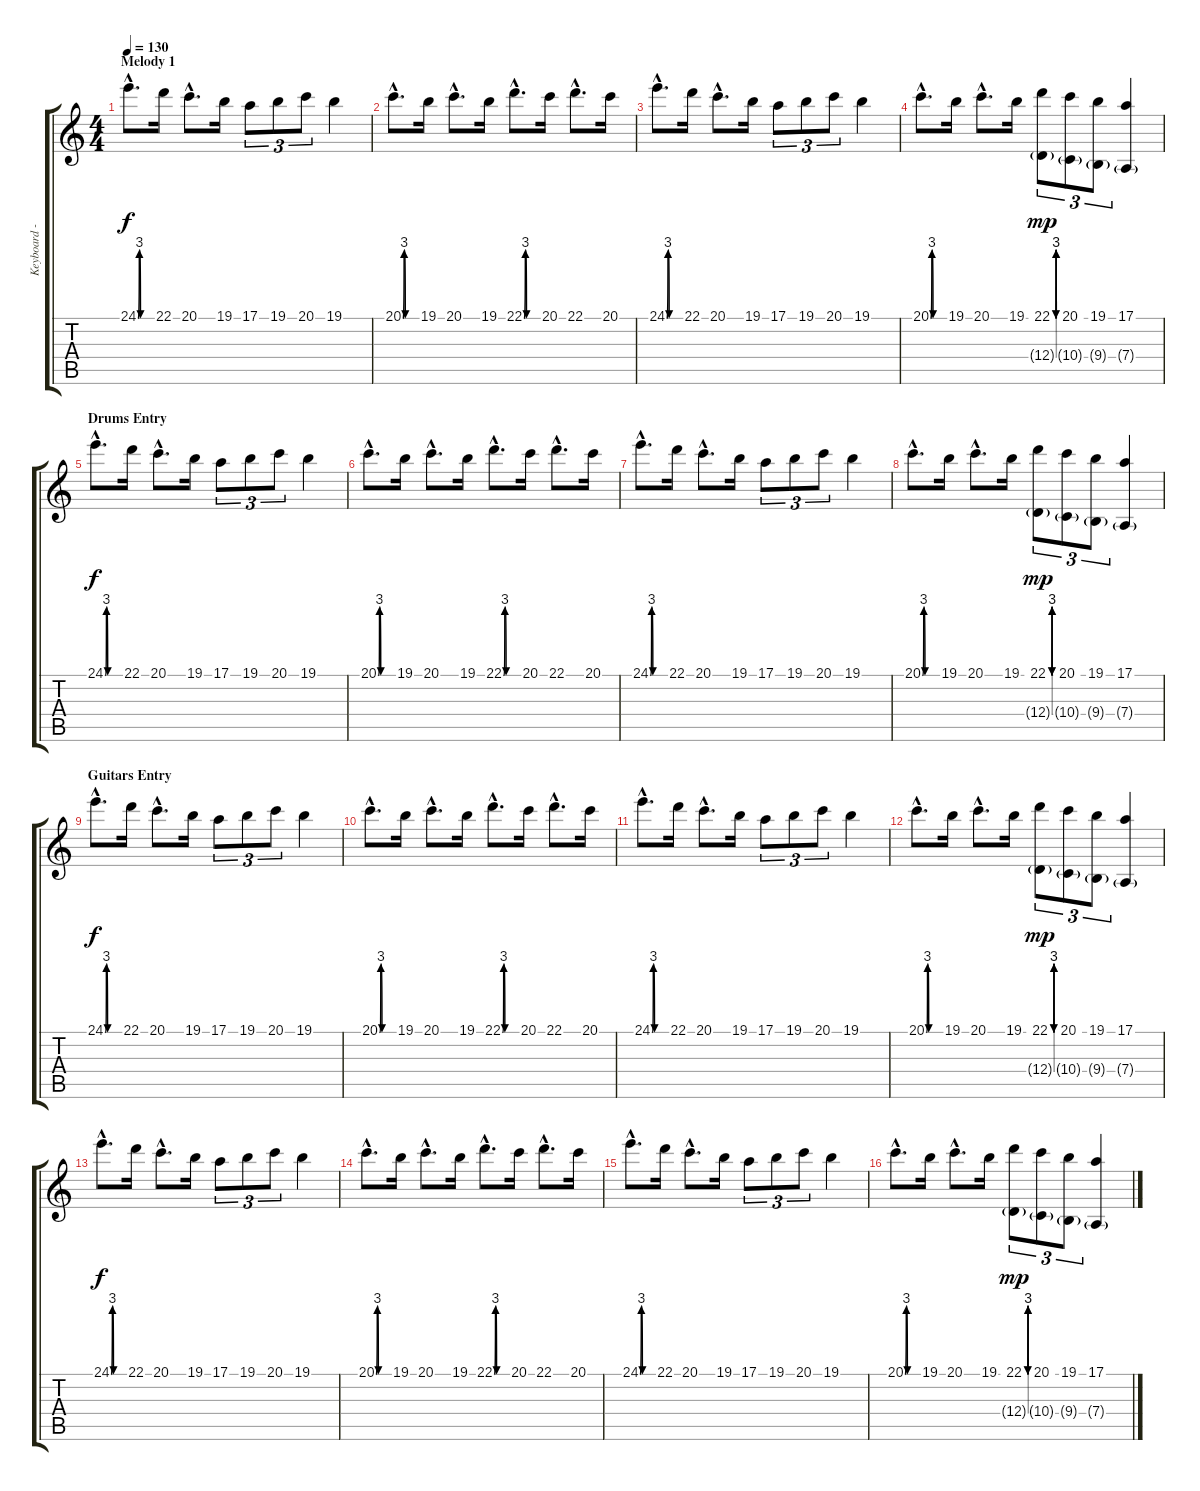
\track ("Keyboard - Lead" "Keyboard -") {instrument synthvoice}
\staff {score tabs}
\tuning (E4 B3 G3 D3 A2 E2) {hide}
\ts (4 4)
\section ("" "Melody 1")
\tempo 130
\clef g2
\ks c
24.1{be (custom 0 0 5 12 10 0 30 0 60 0) hac}.8{d dy f instrument synthvoice} 22.1.16 20.1{hac}.8{d} 19.1.16 17.1.8{tu (3 2)} 19.1.8{tu (3 2)} 20.1.8{tu (3 2)} 19.1.4 |
20.1{be (custom 0 0 5 12 10 0 30 0 60 0) hac}.8{d} 19.1.16 20.1{hac}.8{d} 19.1.16 22.1{be (custom 0 0 5 12 10 0 30 0 60 0) hac}.8{d} 20.1.16 22.1{hac}.8{d} 20.1.16 |
24.1{be (custom 0 0 5 12 10 0 30 0 60 0) hac}.8{d} 22.1.16 20.1{hac}.8{d} 19.1.16 17.1.8{tu (3 2)} 19.1.8{tu (3 2)} 20.1.8{tu (3 2)} 19.1.4 |
20.1{be (custom 0 0 5 12 10 0 30 0 60 0) hac}.8{d} 19.1.16 20.1{hac}.8{d} 19.1.16 (22.1{be (custom 0 0 5 12 10 0 30 0 60 0)} 12.4{be (custom 0 0 5 12 10 0 30 0 60 0) g}).8{tu (3 2) dy mp} (20.1 10.4{g}).8{tu (3 2)} (19.1 9.4{g}).8{tu (3 2)} (17.1 7.4{g}).4 |
\section ("" "Drums Entry")
24.1{be (custom 0 0 5 12 10 0 30 0 60 0) hac}.8{d dy f} 22.1.16 20.1{hac}.8{d} 19.1.16 17.1.8{tu (3 2)} 19.1.8{tu (3 2)} 20.1.8{tu (3 2)} 19.1.4 |
20.1{be (custom 0 0 5 12 10 0 30 0 60 0) hac}.8{d} 19.1.16 20.1{hac}.8{d} 19.1.16 22.1{be (custom 0 0 5 12 10 0 30 0 60 0) hac}.8{d} 20.1.16 22.1{hac}.8{d} 20.1.16 |
24.1{be (custom 0 0 5 12 10 0 30 0 60 0) hac}.8{d} 22.1.16 20.1{hac}.8{d} 19.1.16 17.1.8{tu (3 2)} 19.1.8{tu (3 2)} 20.1.8{tu (3 2)} 19.1.4 |
20.1{be (custom 0 0 5 12 10 0 30 0 60 0) hac}.8{d} 19.1.16 20.1{hac}.8{d} 19.1.16 (22.1{be (custom 0 0 5 12 10 0 30 0 60 0)} 12.4{be (custom 0 0 5 12 10 0 30 0 60 0) g}).8{tu (3 2) dy mp} (20.1 10.4{g}).8{tu (3 2)} (19.1 9.4{g}).8{tu (3 2)} (17.1 7.4{g}).4 |
\section ("" "Guitars Entry")
24.1{be (custom 0 0 5 12 10 0 30 0 60 0) hac}.8{d dy f} 22.1.16 20.1{hac}.8{d} 19.1.16 17.1.8{tu (3 2)} 19.1.8{tu (3 2)} 20.1.8{tu (3 2)} 19.1.4 |
20.1{be (custom 0 0 5 12 10 0 30 0 60 0) hac}.8{d} 19.1.16 20.1{hac}.8{d} 19.1.16 22.1{be (custom 0 0 5 12 10 0 30 0 60 0) hac}.8{d} 20.1.16 22.1{hac}.8{d} 20.1.16 |
24.1{be (custom 0 0 5 12 10 0 30 0 60 0) hac}.8{d} 22.1.16 20.1{hac}.8{d} 19.1.16 17.1.8{tu (3 2)} 19.1.8{tu (3 2)} 20.1.8{tu (3 2)} 19.1.4 |
20.1{be (custom 0 0 5 12 10 0 30 0 60 0) hac}.8{d} 19.1.16 20.1{hac}.8{d} 19.1.16 (22.1{be (custom 0 0 5 12 10 0 30 0 60 0)} 12.4{be (custom 0 0 5 12 10 0 30 0 60 0) g}).8{tu (3 2) dy mp} (20.1 10.4{g}).8{tu (3 2)} (19.1 9.4{g}).8{tu (3 2)} (17.1 7.4{g}).4 |
24.1{be (custom 0 0 5 12 10 0 30 0 60 0) hac}.8{d dy f} 22.1.16 20.1{hac}.8{d} 19.1.16 17.1.8{tu (3 2)} 19.1.8{tu (3 2)} 20.1.8{tu (3 2)} 19.1.4 |
20.1{be (custom 0 0 5 12 10 0 30 0 60 0) hac}.8{d} 19.1.16 20.1{hac}.8{d} 19.1.16 22.1{be (custom 0 0 5 12 10 0 30 0 60 0) hac}.8{d} 20.1.16 22.1{hac}.8{d} 20.1.16 |
24.1{be (custom 0 0 5 12 10 0 30 0 60 0) hac}.8{d} 22.1.16 20.1{hac}.8{d} 19.1.16 17.1.8{tu (3 2)} 19.1.8{tu (3 2)} 20.1.8{tu (3 2)} 19.1.4 |
20.1{be (custom 0 0 5 12 10 0 30 0 60 0) hac}.8{d} 19.1.16 20.1{hac}.8{d} 19.1.16 (22.1{be (custom 0 0 5 12 10 0 30 0 60 0)} 12.4{be (custom 0 0 5 12 10 0 30 0 60 0) g}).8{tu (3 2) dy mp} (20.1 10.4{g}).8{tu (3 2)} (19.1 9.4{g}).8{tu (3 2)} (17.1 7.4{g}).4
